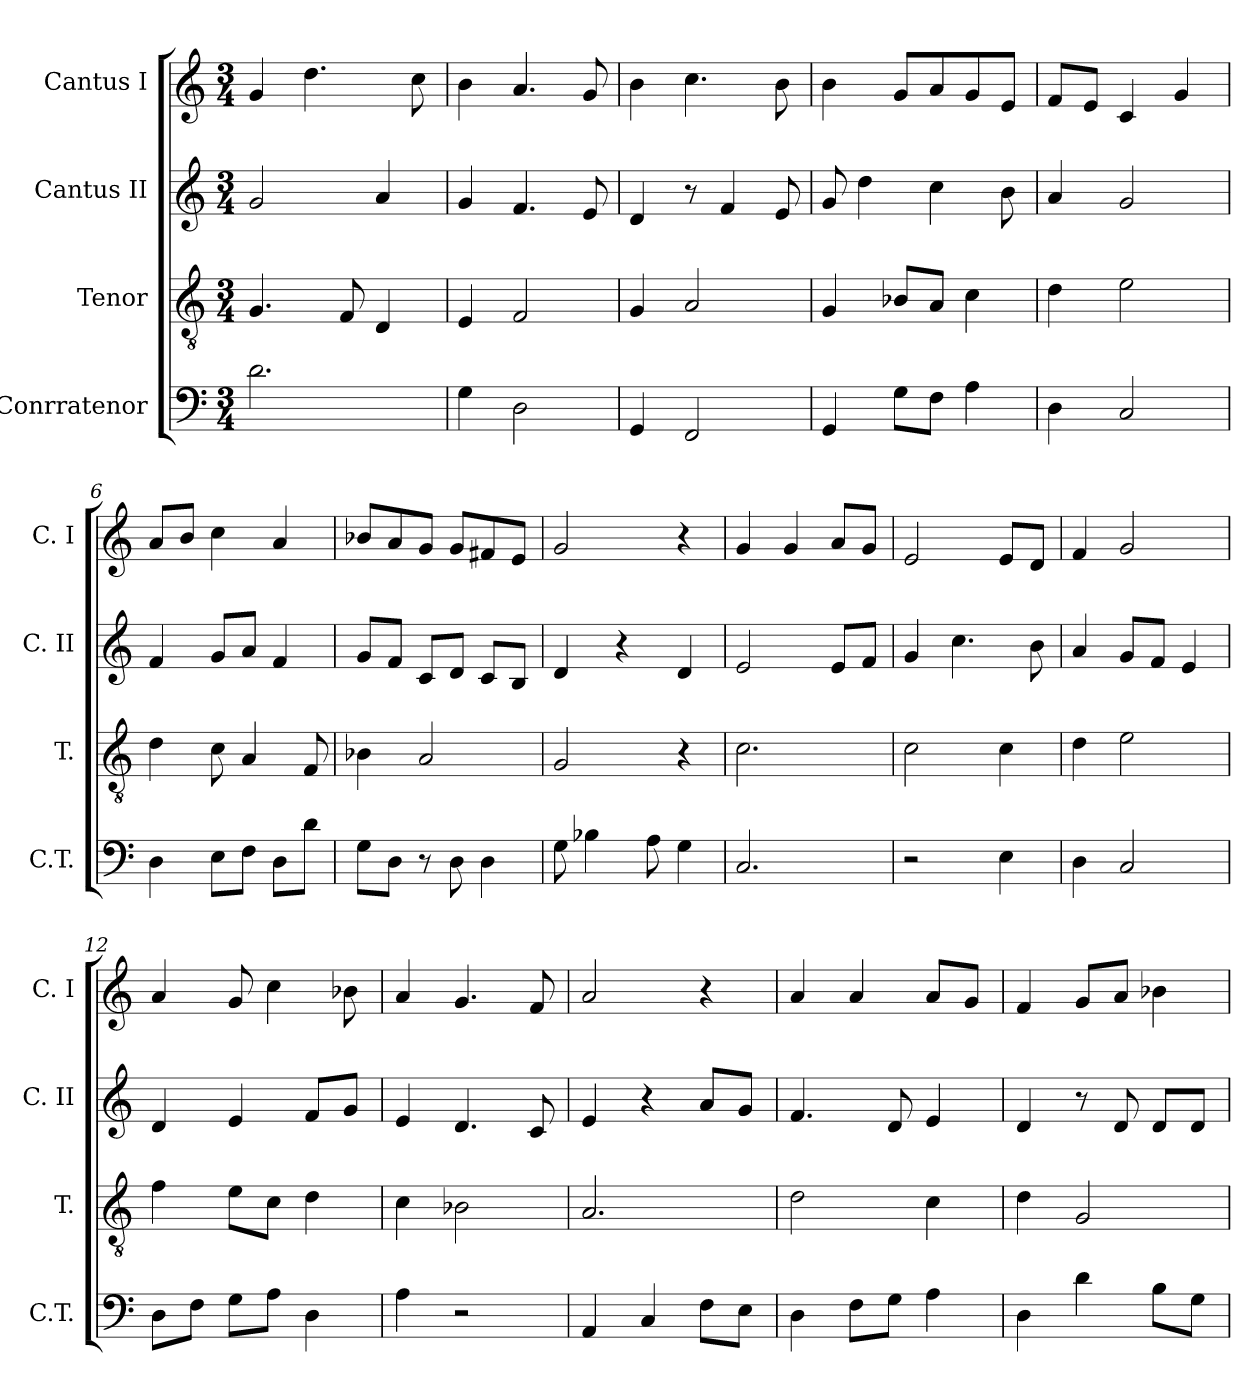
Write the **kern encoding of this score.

**kern	**kern	**kern	**kern
*part4	*part3	*part2	*part1
*staff4	*staff3	*staff2	*staff1
*I"Conrratenor	*I"Tenor	*I"Cantus II	*I"Cantus I
*I'C.T.	*I'T.	*I'C. II	*I'C. I
*clefF4	*clefGv2	*clefG2	*clefG2
*	*ITrd7c12	*	*
*k[]	*k[]	*k[]	*k[]
*M3/4	*M3/4	*M3/4	*M3/4
=1	=1	=1	=1
2.d\	4.GG/	2g/	4g/
.	.	.	4.dd\
.	8FF/	.	.
.	4DD/	4a/	.
.	.	.	8cc\
=2	=2	=2	=2
4G\	4EE/	4g/	4b\
2D\	2FF/	4.f/	4.a/
.	.	8e/	8g/
=3	=3	=3	=3
4GG/	4GG/	4d/	4b\
2FF/	2AA/	8r	4.cc\
.	.	4f/	.
.	.	8e/	8b\
=4	=4	=4	=4
4GG/	4GG/	8g/	4b\
.	.	4dd\	.
8G\L	8BB-X/L	.	8g/L
8F\J	8AA/J	4cc\	8a/
4A\	4C\	.	8g/
.	.	8b\	8e/J
=5	=5	=5	=5
4D\	4D\	4a/	8f/L
.	.	.	8e/J
2C/	2E\	2g/	4c/
.	.	.	4g/
=6	=6	=6	=6
4D\	4D\	4f/	8a/L
.	.	.	8b/J
8E\L	8C\	8g/L	4cc\
8F\J	4AA/	8a/J	.
8D\L	.	4f/	4a/
8d\J	8FF/	.	.
=7	=7	=7	=7
8G\L	4BB-X\	8g/L	8b-X/L
8D\J	.	8f/J	8a/
8r	2AA/	8c/L	8g/J
8D\	.	8d/J	8g/L
4D\	.	8c/L	8f#X/
.	.	8B/J	8e/J
=8	=8	=8	=8
8G\	2GG/	4d/	2g/
4B-X\	.	.	.
.	.	4r	.
8A\	.	.	.
4G\	4r	4d/	4r
=9	=9	=9	=9
2.C/	2.C\	2e/	4g/
.	.	.	4g/
.	.	8e/L	8a/L
.	.	8f/J	8g/J
=10	=10	=10	=10
2r	2C\	4g/	2e/
.	.	4.cc\	.
4E\	4C\	.	8e/L
.	.	8b\	8d/J
=11	=11	=11	=11
4D\	4D\	4a/	4f/
2C/	2E\	8g/L	2g/
.	.	8f/J	.
.	.	4e/	.
=12	=12	=12	=12
8D\L	4F\	4d/	4a/
8F\J	.	.	.
8G\L	8E\L	4e/	8g/
8A\J	8C\J	.	4cc\
4D\	4D\	8f/L	.
.	.	8g/J	8b-X\
=13	=13	=13	=13
4A\	4C\	4e/	4a/
2r	2BB-X\	4.d/	4.g/
.	.	8c/	8f/
=14	=14	=14	=14
4AA/	2.AA/	4e/	2a/
4C/	.	4r	.
8F\L	.	8a/L	4r
8E\J	.	8g/J	.
=15	=15	=15	=15
4D\	2D\	4.f/	4a/
8F\L	.	.	4a/
8G\J	.	8d/	.
4A\	4C\	4e/	8a/L
.	.	.	8g/J
=16	=16	=16	=16
4D\	4D\	4d/	4f/
4d\	2GG/	8r	8g/L
.	.	8d/	8a/J
8B\L	.	8d/L	4b-X\
8G\J	.	8d/J	.
=	=	=	=
*-	*-	*-	*-
